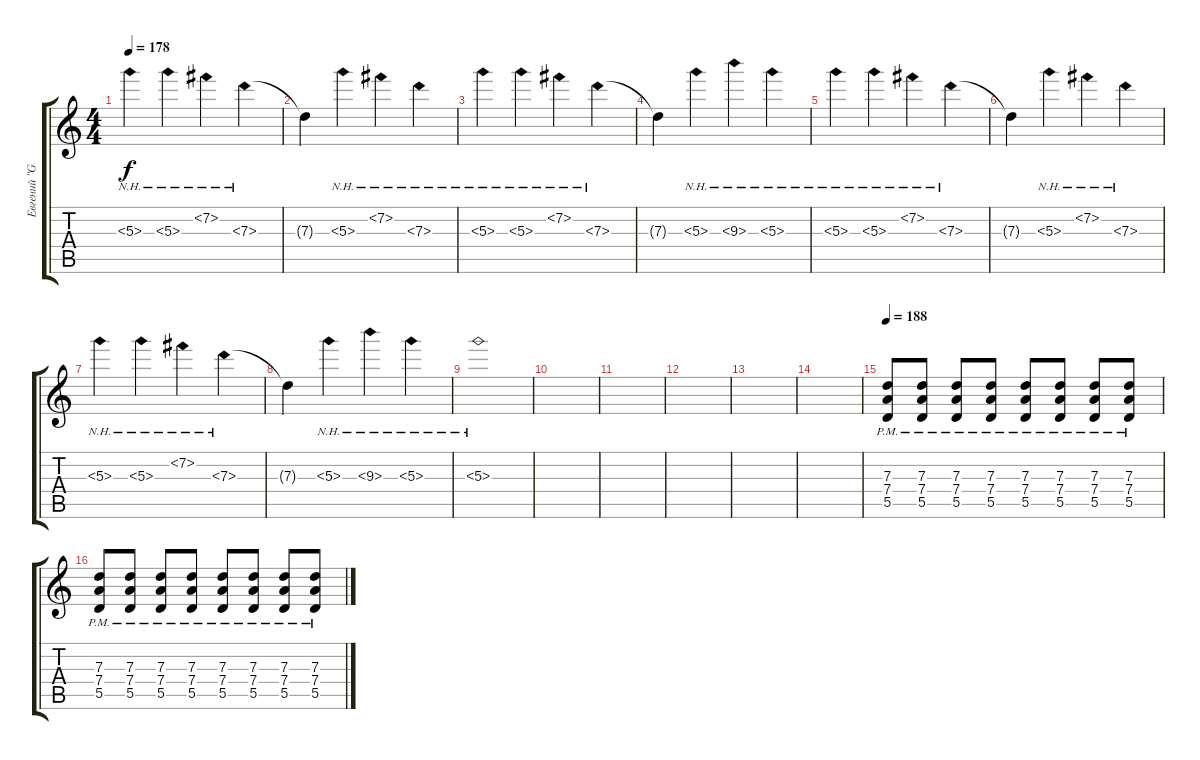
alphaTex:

\track ("Евгений \"Green\" Жигулёв" "Евгений \"G") {instrument overdrivenguitar}
\staff {score tabs}
\tuning (E4 B3 G3 D3 A2 E2) {hide}
\ts (4 4)
\tempo 178
\clef g2
\ks c
5.3{nh}.4{dy f} 5.3{nh}.4 7.2{nh}.4 7.3{nh}.4 |
7.3{t}.4 5.3{nh}.4 7.2{nh}.4 7.3{nh}.4 |
5.3{nh}.4 5.3{nh}.4 7.2{nh}.4 7.3{nh}.4 |
7.3{t}.4 5.3{nh}.4 9.3{nh}.4 5.3{nh}.4 |
5.3{nh}.4 5.3{nh}.4 7.2{nh}.4 7.3{nh}.4 |
7.3{t}.4 5.3{nh}.4 7.2{nh}.4 7.3{nh}.4 |
5.3{nh}.4 5.3{nh}.4 7.2{nh}.4 7.3{nh}.4 |
7.3{t}.4 5.3{nh}.4 9.3{nh}.4 5.3{nh}.4 |
5.3{nh}.1 |
|
|
|
|
|
\tempo 188
(7.3{pm} 7.4{pm} 5.5{pm}).8{volume 14} (7.3{pm} 7.4{pm} 5.5{pm}).8 (7.3{pm} 7.4{pm} 5.5{pm}).8 (7.3{pm} 7.4{pm} 5.5{pm}).8 (7.3{pm} 7.4{pm} 5.5{pm}).8 (7.3{pm} 7.4{pm} 5.5{pm}).8 (7.3{pm} 7.4{pm} 5.5{pm}).8 (7.3{pm} 7.4{pm} 5.5{pm}).8 |
(7.3{pm} 7.4{pm} 5.5{pm}).8 (7.3{pm} 7.4{pm} 5.5{pm}).8 (7.3{pm} 7.4{pm} 5.5{pm}).8 (7.3{pm} 7.4{pm} 5.5{pm}).8 (7.3{pm} 7.4 5.5).8 (7.3{pm} 7.4{pm} 5.5{pm}).8 (7.3{pm} 7.4{pm} 5.5{pm}).8 (7.3{pm} 7.4{pm} 5.5{pm}).8
